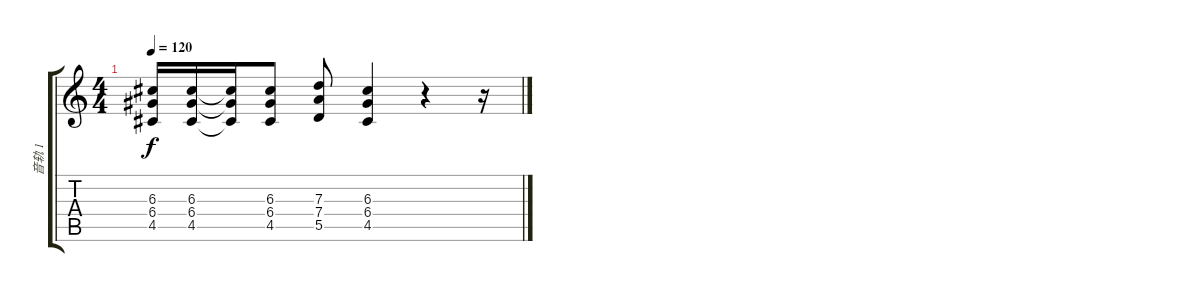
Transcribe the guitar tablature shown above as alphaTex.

\track ("音轨 1" "音轨 1") {instrument distortionguitar}
\staff {score tabs}
\tuning (E4 B3 G3 D3 A2 E2) {hide}
\ts (4 4)
\tempo 120
\clef g2
\ks c
(6.3 6.4 4.5).16{dy f} (6.3 6.4 4.5).16 (6.3{t} 6.4{t} 4.5{t}).16 (6.3 6.4 4.5).8 (7.3 7.4 5.5).8 (6.3 6.4 4.5).4 r.4 r.16
